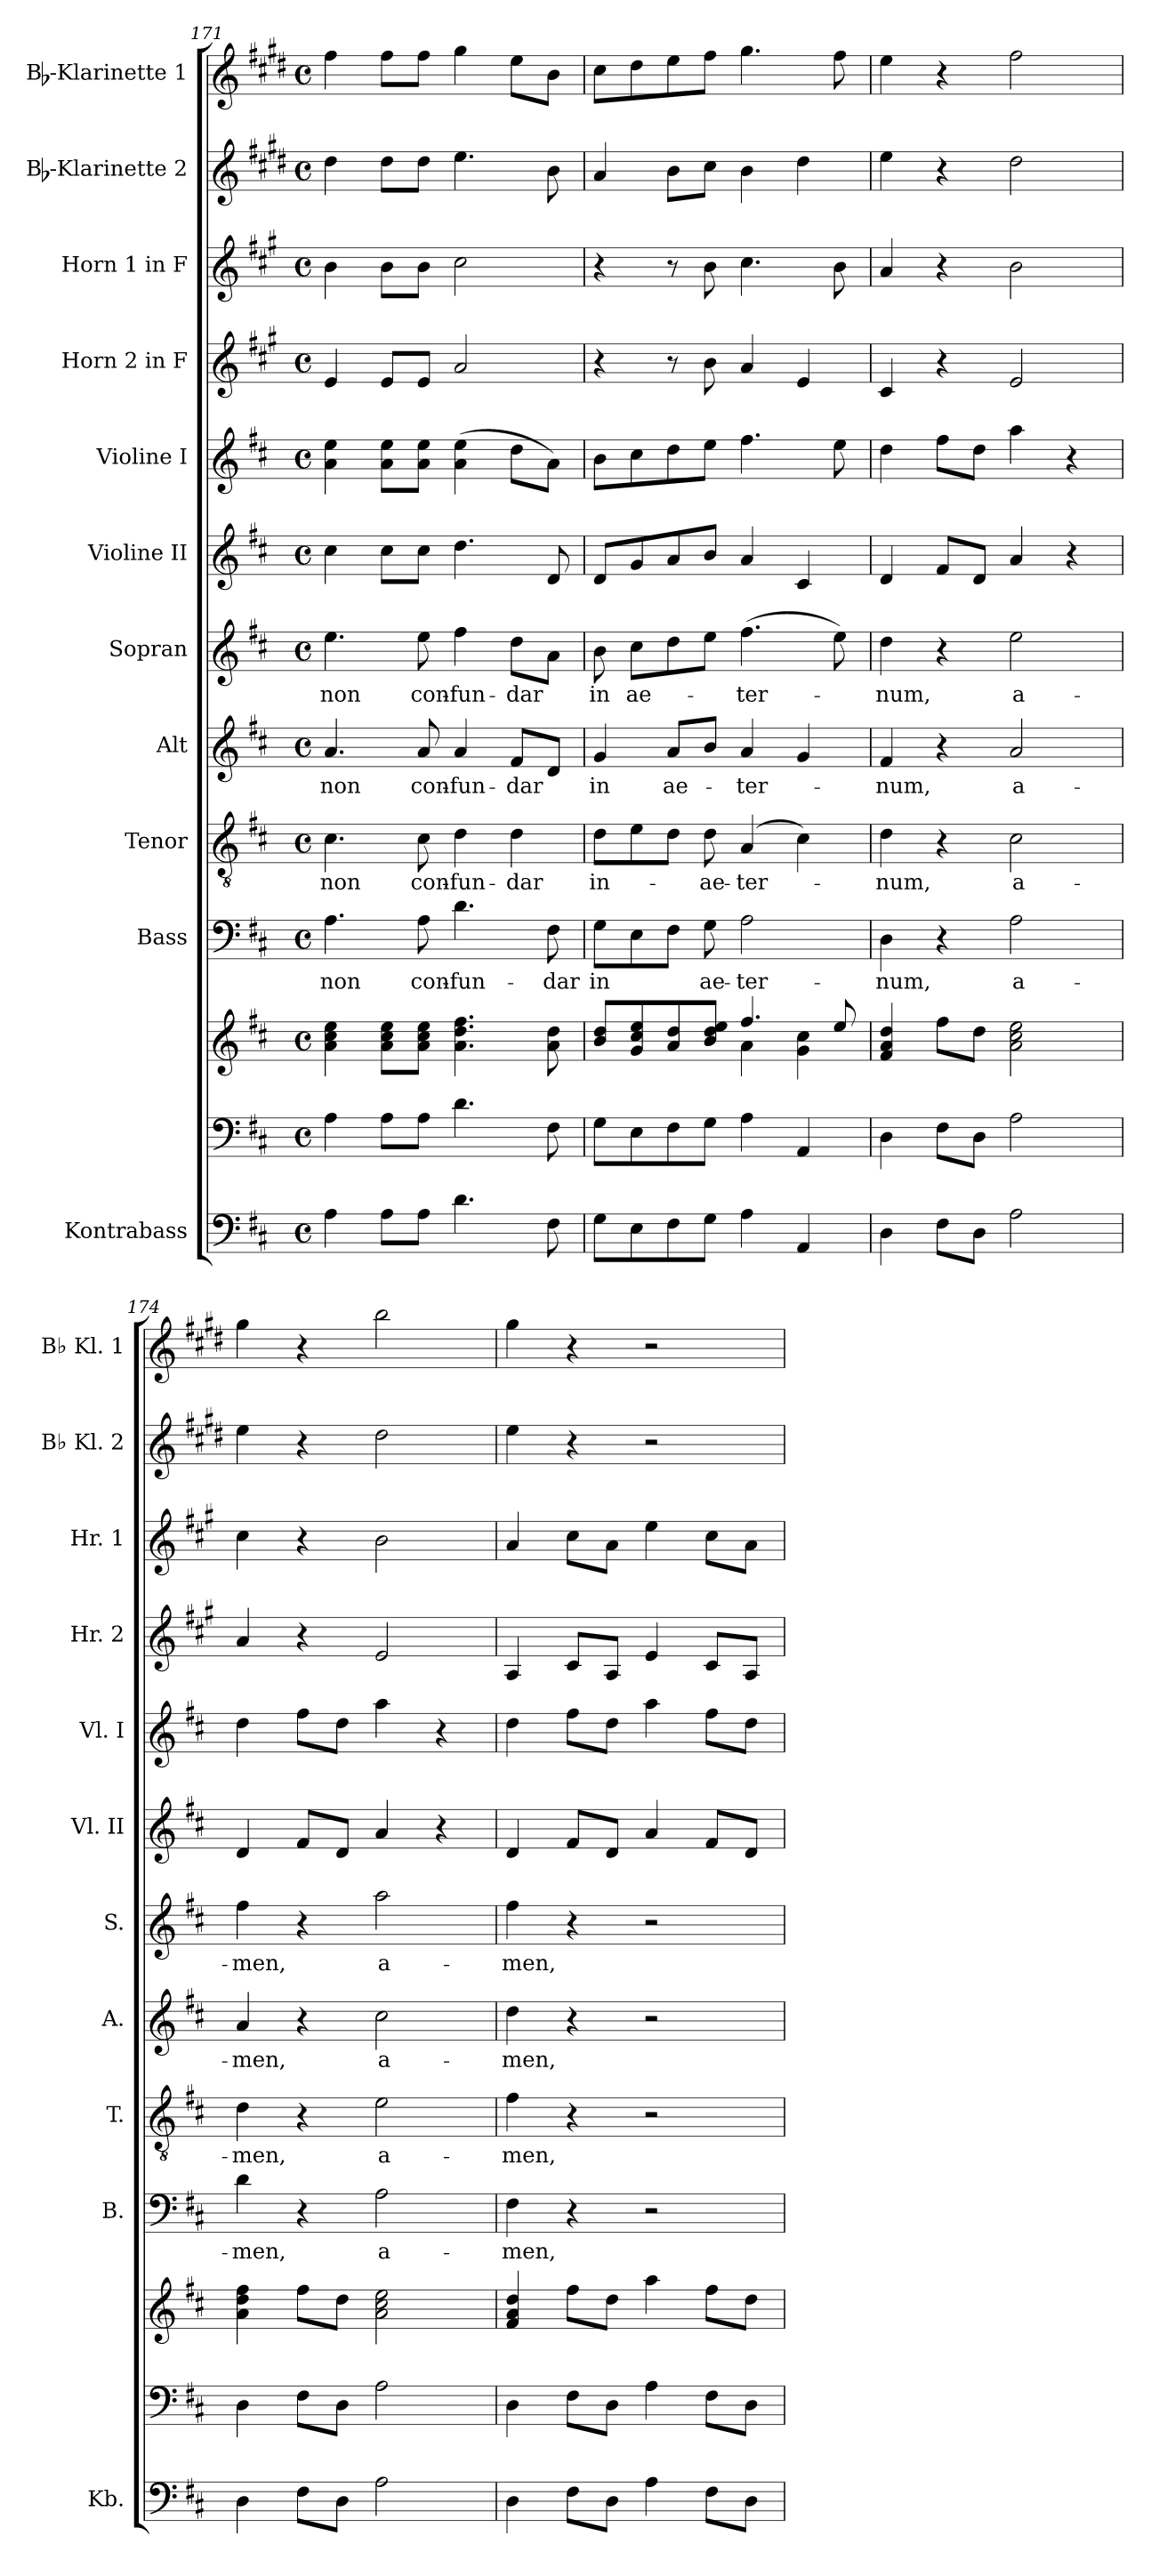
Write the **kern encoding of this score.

**kern	**kern	**kern	**kern	**text	**kern	**text	**kern	**text	**kern	**text	**kern	**kern	**kern	**kern	**kern	**kern
*part12	*part11	*part11	*part10	*part10	*part9	*part9	*part8	*part8	*part7	*part7	*part6	*part5	*part4	*part3	*part2	*part1
*staff13	*staff12	*staff11	*staff10	*staff10	*staff9	*staff9	*staff8	*staff8	*staff7	*staff7	*staff6	*staff5	*staff4	*staff3	*staff2	*staff1
*I"Kontrabass	*	*	*I"Bass	*	*I"Tenor	*	*I"Alt	*	*I"Sopran	*	*I"Violine II	*I"Violine I	*I"Horn 2 in F	*I"Horn 1 in F	*I"Bb-Klarinette 2	*I"Bb-Klarinette 1
*I'Kb.	*	*	*I'B.	*	*I'T.	*	*I'A.	*	*I'S.	*	*I'Vl. II	*I'Vl. I	*I'Hr. 2	*I'Hr. 1	*I'Bb Kl. 2	*I'Bb Kl. 1
*clefF4	*clefF4	*clefG2	*clefF4	*	*clefGv2	*	*clefG2	*	*clefG2	*	*clefG2	*clefG2	*clefG2	*clefG2	*clefG2	*clefG2
*ITrd7c12	*	*	*	*	*	*	*	*	*	*	*	*	*ITrd4c7	*ITrd4c7	*ITrd1c2	*ITrd1c2
*k[f#c#]	*k[f#c#]	*k[f#c#]	*k[f#c#]	*	*k[f#c#]	*	*k[f#c#]	*	*k[f#c#]	*	*k[f#c#]	*k[f#c#]	*k[f#c#]	*k[f#c#]	*k[f#c#]	*k[f#c#]
*D:	*D:	*D:	*D:	*	*D:	*	*D:	*	*D:	*	*D:	*D:	*D:	*D:	*D:	*D:
*M4/4	*M4/4	*M4/4	*M4/4	*	*M4/4	*	*M4/4	*	*M4/4	*	*M4/4	*M4/4	*M4/4	*M4/4	*M4/4	*M4/4
*met(c)	*met(c)	*met(c)	*met(c)	*	*met(c)	*	*met(c)	*	*met(c)	*	*met(c)	*met(c)	*met(c)	*met(c)	*met(c)	*met(c)
=171	=171	=171	=171	=171	=171	=171	=171	=171	=171	=171	=171	=171	=171	=171	=171	=171
!	!	!	!	!LO:LY:b	!	!LO:LY:b	!	!LO:LY:b	!	!LO:LY:b	!	!	!	!	!	!
4AA\	4A\	4a\ 4cc#\ 4ee\	4.A\	non	4.c#\	non	4.a/	non	4.ee\	non	4cc#\	4a\ 4ee\	4A/	4e\	4cc#\	4ee\
8AA\L	8A\L	8a\ 8cc#\ 8ee\L	.	.	.	.	.	.	.	.	8cc#\L	8a\ 8ee\L	8A/L	8e\L	8cc#\L	8ee\L
!	!	!	!	!LO:LY:b	!	!LO:LY:b	!	!LO:LY:b	!	!LO:LY:b	!	!	!	!	!	!
8AA\J	8A\J	8a\ 8cc#\ 8ee\J	8A\	con-	8c#\	con-	8a/	con-	8ee\	con-	8cc#\J	8a\ 8ee\J	8A/J	8e\J	8cc#\J	8ee\J
!	!	!	!	!LO:LY:b	!	!LO:LY:b	!	!LO:LY:b	!	!LO:LY:b	!	!	!	!	!	!
4.D\	4.d\	4.a\ 4.dd\ 4.ff#\	4.d\	-fun-	4d\	-fun-	4a/	-fun-	4ff#\	-fun-	4.dd\	(>4a\ 4ee\	2d/	2f#\	4.dd\	4ff#\
!	!	!	!	!	!	!LO:LY:b	!	!LO:LY:b	!	!LO:LY:b	!	!	!	!	!	!
.	.	.	.	.	4d\	-dar	8f#/L	-dar	8dd\L	-dar	.	8dd\L	.	.	.	8dd\L
!	!	!	!	!LO:LY:b	!	!	!	!	!	!	!	!	!	!	!	!
8FF#\	8F#\	8a\ 8dd\	8F#\	-dar	.	.	8d/J	.	8a\J	.	8d/	8a\J)	.	.	8a\	8a\J
!!LO:PB:g=z
=172	=172	=172	=172	=172	=172	=172	=172	=172	=172	=172	=172	=172	=172	=172	=172	=172
*	*	*^	*	*	*	*	*	*	*	*	*	*	*	*	*	*
!	!	!	!	!	!LO:LY:b	!	!LO:LY:b	!	!LO:LY:b	!	!LO:LY:b	!	!	!	!	!	!
8GG\L	8G\L	8b/ 8dd/L	2ryy	8G\L	in	8d\L	in-	4g/	in	8b\	in	8d/L	8b\L	4r	4r	4g/	8b\L
!	!	!	!	!	!	!	!	!	!	!	!LO:LY:b	!	!	!	!	!	!
8EE\	8E\	8g/ 8cc#/ 8ee/	.	8E\	.	8e\	.	.	.	8cc#\L	ae-	8g/	8cc#\	.	.	.	8cc#\
!	!	!	!	!	!	!	!	!	!LO:LY:b	!	!	!	!	!	!	!	!
8FF#\	8F#\	8a/ 8dd/	.	8F#\J	.	8d\J	.	8a/L	ae-	8dd\	.	8a/	8dd\	8r	8r	8a\L	8dd\
!	!	!	!	!	!LO:LY:b	!	!LO:LY:b	!	!	!	!	!	!	!	!	!	!
8GG\J	8G\J	8b/ 8dd/ 8ee/J	.	8G\	ae-	8d\	-ae-	8b/J	.	8ee\J	.	8b/J	8ee\J	8e\	8e\	8b\J	8ee\J
!	!	!	!	!	!LO:LY:b	!	!LO:LY:b	!	!LO:LY:b	!	!LO:LY:b	!	!	!	!	!	!
4AA\	4A\	4.ff#/	4a\	2A\	-ter-	(4A/	-ter-	4a/	-ter-	(>4.ff#\	-ter-	4a/	4.ff#\	4d/	4.f#\	4a\	4.ff#\
4AAA/	4AA/	.	4g\ 4cc#\	.	.	4c#\)	.	4g/	.	.	.	4c#/	.	4A/	.	4cc#\	.
.	.	8ee/	.	.	.	.	.	.	.	8ee\)	.	.	8ee\	.	8e\	.	8ee\
*	*	*v	*v	*	*	*	*	*	*	*	*	*	*	*	*	*	*
=173	=173	=173	=173	=173	=173	=173	=173	=173	=173	=173	=173	=173	=173	=173	=173	=173
!	!	!	!	!LO:LY:b	!	!LO:LY:b	!	!LO:LY:b	!	!LO:LY:b	!	!	!	!	!	!
4DD\	4D\	4f#/ 4a/ 4dd/	4D\	-num,	4d\	-num,	4f#/	-num,	4dd\	-num,	4d/	4dd\	4F#/	4d/	4dd\	4dd\
8FF#\L	8F#\L	8ff#\L	4r	.	4r	.	4r	.	4r	.	8f#/L	8ff#\L	4r	4r	4r	4r
8DD\J	8D\J	8dd\J	.	.	.	.	.	.	.	.	8d/J	8dd\J	.	.	.	.
!	!	!	!	!LO:LY:b	!	!LO:LY:b	!	!LO:LY:b	!	!LO:LY:b	!	!	!	!	!	!
2AA\	2A\	2a\ 2cc#\ 2ee\	2A\	a-	2c#\	a-	2a/	a-	2ee\	a-	4a/	4aa\	2A/	2e\	2cc#\	2ee\
.	.	.	.	.	.	.	.	.	.	.	4r	4r	.	.	.	.
=174	=174	=174	=174	=174	=174	=174	=174	=174	=174	=174	=174	=174	=174	=174	=174	=174
!	!	!	!	!LO:LY:b	!	!LO:LY:b	!	!LO:LY:b	!	!LO:LY:b	!	!	!	!	!	!
4DD\	4D\	4a\ 4dd\ 4ff#\	4d\	-men,	4d\	-men,	4a/	-men,	4ff#\	-men,	4d/	4dd\	4d/	4f#\	4dd\	4ff#\
8FF#\L	8F#\L	8ff#\L	4r	.	4r	.	4r	.	4r	.	8f#/L	8ff#\L	4r	4r	4r	4r
8DD\J	8D\J	8dd\J	.	.	.	.	.	.	.	.	8d/J	8dd\J	.	.	.	.
!	!	!	!	!LO:LY:b	!	!LO:LY:b	!	!LO:LY:b	!	!LO:LY:b	!	!	!	!	!	!
2AA\	2A\	2a\ 2cc#\ 2ee\	2A\	a-	2e\	a-	2cc#\	a-	2aa\	a-	4a/	4aa\	2A/	2e\	2cc#\	2aa\
.	.	.	.	.	.	.	.	.	.	.	4r	4r	.	.	.	.
=175	=175	=175	=175	=175	=175	=175	=175	=175	=175	=175	=175	=175	=175	=175	=175	=175
!	!	!	!	!LO:LY:b	!	!LO:LY:b	!	!LO:LY:b	!	!LO:LY:b	!	!	!	!	!	!
4DD\	4D\	4f#/ 4a/ 4dd/	4F#\	-men,	4f#\	-men,	4dd\	-men,	4ff#\	-men,	4d/	4dd\	4D/	4d/	4dd\	4ff#\
8FF#\L	8F#\L	8ff#\L	4r	.	4r	.	4r	.	4r	.	8f#/L	8ff#\L	8F#/L	8f#\L	4r	4r
8DD\J	8D\J	8dd\J	.	.	.	.	.	.	.	.	8d/J	8dd\J	8D/J	8d\J	.	.
4AA\	4A\	4aa\	2r	.	2r	.	2r	.	2r	.	4a/	4aa\	4A/	4a\	2r	2r
8FF#\L	8F#\L	8ff#\L	.	.	.	.	.	.	.	.	8f#/L	8ff#\L	8F#/L	8f#\L	.	.
8DD\J	8D\J	8dd\J	.	.	.	.	.	.	.	.	8d/J	8dd\J	8D/J	8d\J	.	.
=	=	=	=	=	=	=	=	=	=	=	=	=	=	=	=	=
*-	*-	*-	*-	*-	*-	*-	*-	*-	*-	*-	*-	*-	*-	*-	*-	*-
